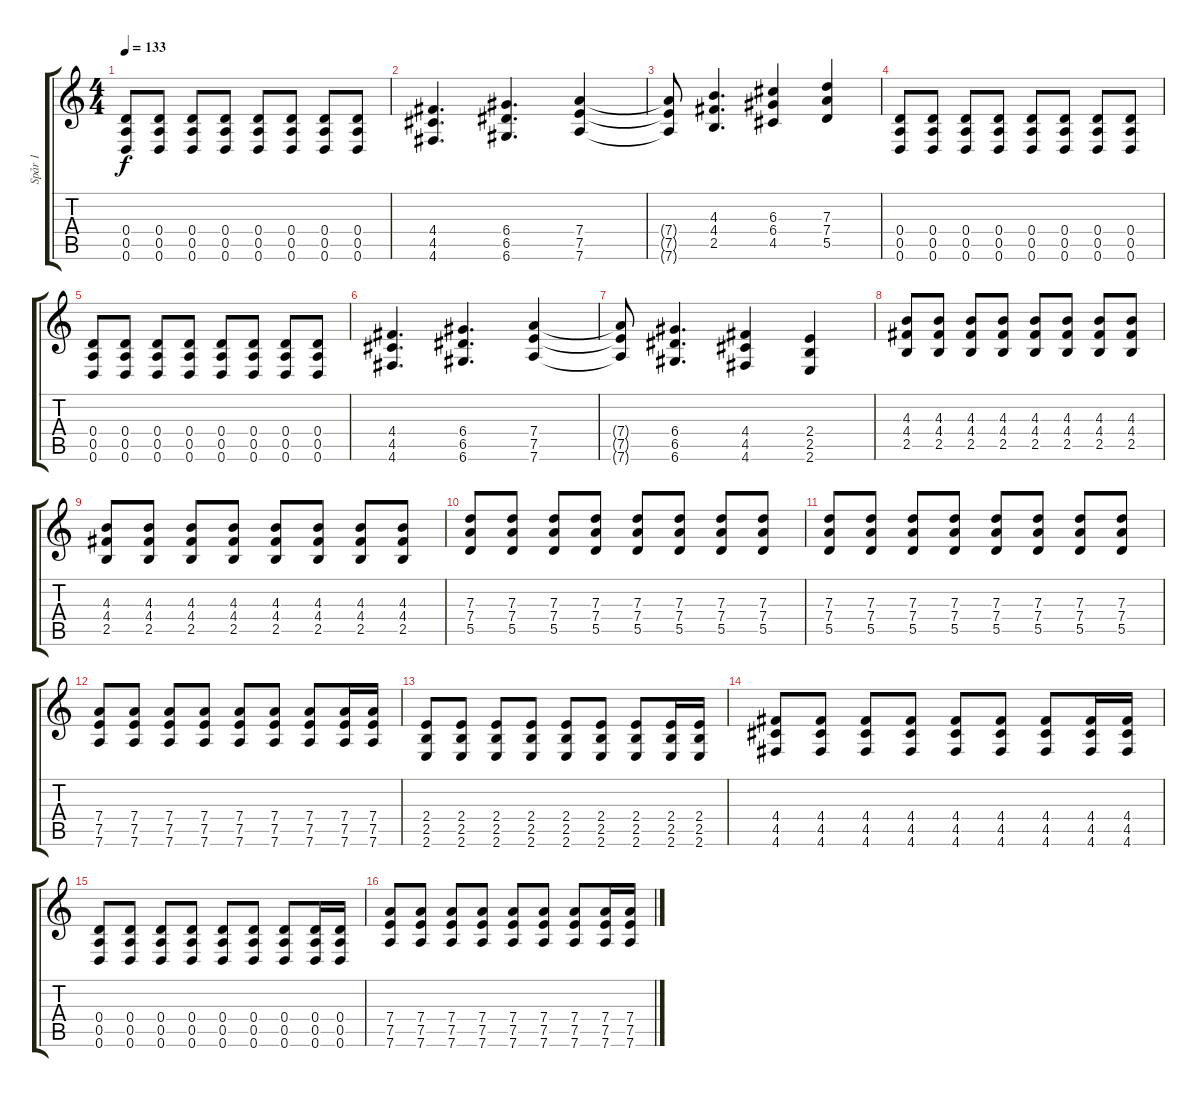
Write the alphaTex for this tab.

\track ("Spår 1" "Spår 1") {instrument distortionguitar}
\staff {score tabs}
\tuning (E4 B3 G3 D3 A2 D2) {hide}
\ts (4 4)
\tempo 133
\clef g2
\ks c
(0.4 0.5 0.6).8{dy f} (0.4 0.5 0.6).8 (0.4 0.5 0.6).8 (0.4 0.5 0.6).8 (0.4 0.5 0.6).8 (0.4 0.5 0.6).8 (0.4 0.5 0.6).8 (0.4 0.5 0.6).8 |
(4.4 4.5 4.6).4{d} (6.4 6.5 6.6).4{d} (7.4 7.5 7.6).4 |
(7.4{t} 7.5{t} 7.6{t}).8 (4.3 4.4 2.5).4{d} (6.3 6.4 4.5).4 (7.3 7.4 5.5).4 |
(0.4 0.5 0.6).8 (0.4 0.5 0.6).8 (0.4 0.5 0.6).8 (0.4 0.5 0.6).8 (0.4 0.5 0.6).8 (0.4 0.5 0.6).8 (0.4 0.5 0.6).8 (0.4 0.5 0.6).8 |
(0.4 0.5 0.6).8 (0.4 0.5 0.6).8 (0.4 0.5 0.6).8 (0.4 0.5 0.6).8 (0.4 0.5 0.6).8 (0.4 0.5 0.6).8 (0.4 0.5 0.6).8 (0.4 0.5 0.6).8 |
(4.4 4.5 4.6).4{d} (6.4 6.5 6.6).4{d} (7.4 7.5 7.6).4 |
(7.4{t} 7.5{t} 7.6{t}).8 (6.4 6.5 6.6).4{d} (4.4 4.5 4.6).4 (2.4 2.5 2.6).4 |
(4.3 4.4 2.5).8 (4.3 4.4 2.5).8 (4.3 4.4 2.5).8 (4.3 4.4 2.5).8 (4.3 4.4 2.5).8 (4.3 4.4 2.5).8 (4.3 4.4 2.5).8 (4.3 4.4 2.5).8 |
(4.3 4.4 2.5).8 (4.3 4.4 2.5).8 (4.3 4.4 2.5).8 (4.3 4.4 2.5).8 (4.3 4.4 2.5).8 (4.3 4.4 2.5).8 (4.3 4.4 2.5).8 (4.3 4.4 2.5).8 |
(7.3 7.4 5.5).8 (7.3 7.4 5.5).8 (7.3 7.4 5.5).8 (7.3 7.4 5.5).8 (7.3 7.4 5.5).8 (7.3 7.4 5.5).8 (7.3 7.4 5.5).8 (7.3 7.4 5.5).8 |
(7.3 7.4 5.5).8 (7.3 7.4 5.5).8 (7.3 7.4 5.5).8 (7.3 7.4 5.5).8 (7.3 7.4 5.5).8 (7.3 7.4 5.5).8 (7.3 7.4 5.5).8 (7.3 7.4 5.5).8 |
(7.4 7.5 7.6).8{instrument electricguitarclean} (7.4 7.5 7.6).8 (7.4 7.5 7.6).8 (7.4 7.5 7.6).8 (7.4 7.5 7.6).8 (7.4 7.5 7.6).8 (7.4 7.5 7.6).8 (7.4 7.5 7.6).16 (7.4 7.5 7.6).16 |
(2.4 2.5 2.6).8 (2.4 2.5 2.6).8 (2.4 2.5 2.6).8 (2.4 2.5 2.6).8 (2.4 2.5 2.6).8 (2.4 2.5 2.6).8 (2.4 2.5 2.6).8 (2.4 2.5 2.6).16 (2.4 2.5 2.6).16 |
(4.4 4.5 4.6).8 (4.4 4.5 4.6).8 (4.4 4.5 4.6).8 (4.4 4.5 4.6).8 (4.4 4.5 4.6).8 (4.4 4.5 4.6).8 (4.4 4.5 4.6).8 (4.4 4.5 4.6).16 (4.4 4.5 4.6).16 |
(0.4 0.5 0.6).8 (0.4 0.5 0.6).8 (0.4 0.5 0.6).8 (0.4 0.5 0.6).8 (0.4 0.5 0.6).8 (0.4 0.5 0.6).8 (0.4 0.5 0.6).8 (0.4 0.5 0.6).16 (0.4 0.5 0.6).16 |
(7.4 7.5 7.6).8{instrument electricguitarclean} (7.4 7.5 7.6).8 (7.4 7.5 7.6).8 (7.4 7.5 7.6).8 (7.4 7.5 7.6).8 (7.4 7.5 7.6).8 (7.4 7.5 7.6).8 (7.4 7.5 7.6).16 (7.4 7.5 7.6).16
